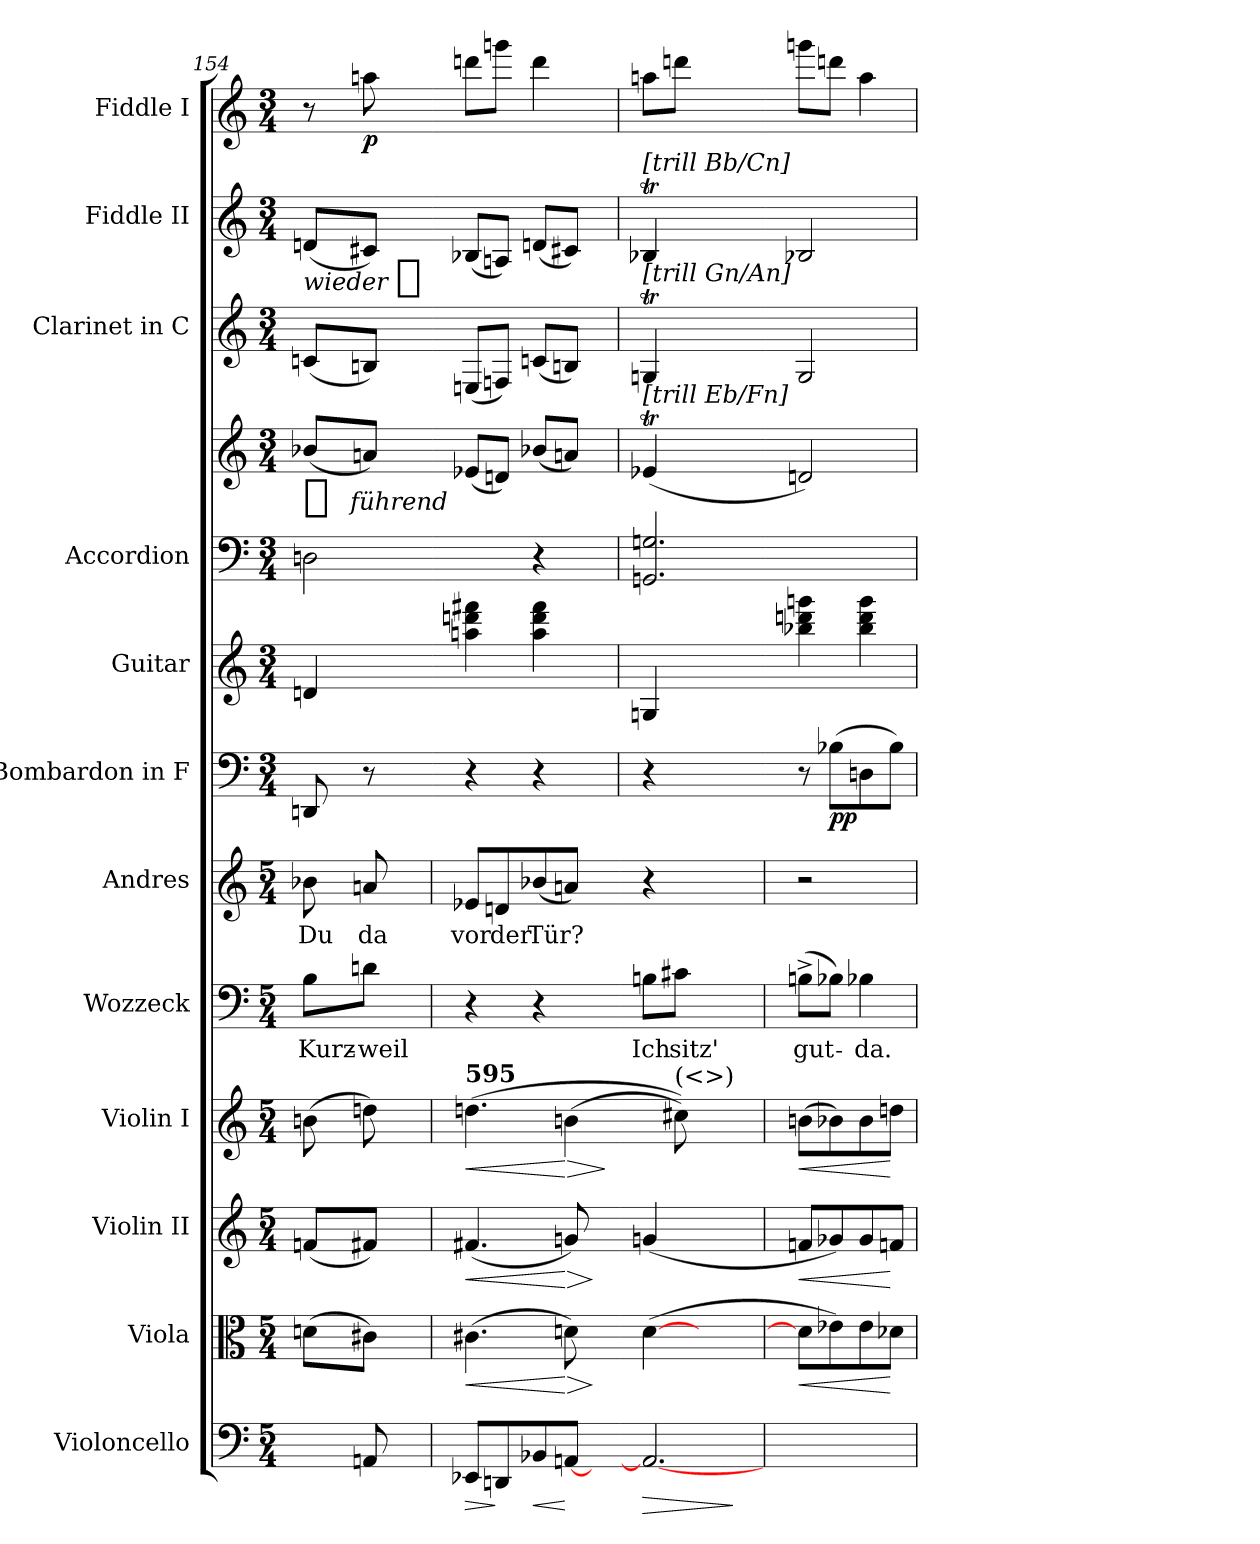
**kern	**dynam	**kern	**dynam	**kern	**dynam	**kern	**dynam	**kern	**text	**kern	**text	**kern	**dynam	**kern	**kern	**kern	**dynam	**kern	**kern	**dynam	**kern	**dynam
*part12	*part12	*part11	*part11	*part10	*part10	*part9	*part9	*part8	*part8	*part7	*part7	*part6	*part6	*part5	*part4	*part4	*part4	*part3	*part2	*part2	*part1	*part1
*staff13	*staff13	*staff12	*staff12	*staff11	*staff11	*staff10	*staff10	*staff9	*staff9	*staff8	*staff8	*staff7	*staff7	*staff6	*staff5	*staff4	*staff4/5	*staff3	*staff2	*staff2	*staff1	*staff1
*I"Violoncello	*	*I"Viola	*	*I"Violin II	*	*I"Violin I	*	*I"Wozzeck	*	*I"Andres	*	*I"Bombardon in F	*	*I"Guitar	*I"Accordion	*	*	*I"Clarinet in C	*I"Fiddle II	*	*I"Fiddle I	*
*I'Vc.	*	*I'Vla.	*	*I'Vln. II	*	*I'Vln. I	*	*I'Woz.	*	*I'And.	*	*	*	*I'Gtr.	*I'Acc.	*	*	*I'Cl.	*I'Fid. II	*	*I'Fid. I	*
*clefF4	*	*clefC3	*	*clefG2	*	*clefG2	*	*clefF4	*	*clefG2	*	*clefF4	*	*clefG2	*clefF4	*clefG2	*	*clefG2	*clefG2	*	*clefG2	*
*	*	*	*	*	*	*	*	*	*	*ITrd7c12	*	*ITrd4c7	*	*ITrd7c12	*	*	*	*	*	*	*	*
*k[]	*	*k[]	*	*k[]	*	*k[]	*	*k[]	*	*k[]	*	*	*	*k[]	*k[]	*k[]	*	*k[]	*k[]	*	*k[]	*
*M5/4	*	*M5/4	*	*M5/4	*	*M5/4	*	*M5/4	*	*M5/4	*	*M3/4	*	*M3/4	*M3/4	*M3/4	*	*M3/4	*M3/4	*	*M3/4	*
=154	=154	=154	=154	=154	=154	=154	=154	=154	=154	=154	=154	=154	=154	=154	=154	=154	=154	=154	=154	=154	=154	=154
!	!	!	!	!	!	!	!	!	!	!	!	!	!	!	!	!	!LO:DY:t=%s führend	!	!	!LO:DY:t=wieder %s	!	!
8ryy	.	(8dnL	.	(8fnL	.	(8bn	.	8B\L	Kurz-	8B-X	Du	8GGGn	.	4Dn	2Dn	(8b-X/L	f	(8cn/L	(8dn/L	p	8r	.
8AAn	.	8c#XJ)	.	8f#XJ)	.	8ddn)	.	8dn\J	weil	8An	da	8r	.	.	.	8an/J)	.	8Bn/J)	8c#X/J)	.	8aan	p
4ryy	.	4ryy	.	4ryy	.	4ryy	.	4ryy	.	4ryy	.	4ryy	.	4ryy	.	4ryy	.	4ryy	4ryy	.	4ryy	.
=	=-	=	=-	=	=-	=	=-	=	=-	=	=-	=-	=-	=-	=-	=-	=-	=-	=-	=-	=-	=-
!	!	!	!	!	!	!LO:TX:a:B:t=595	!	!	!	!	!	!	!	!	!	!	!	!	!	!	!	!
!	!LO:HP:b	!	!LO:HP:b	!	!LO:HP:b	!	!LO:HP:b	!	!	!	!	!	!	!	!	!	!	!	!	!	!	!
8EE-XL	>	(4.c#X	<	(4.f#X	<	(4.ddn	<	4r	.	8E-XL	vor	4r	.	4an 4ddn 4ff#X	4ryy	(8e-X/L	.	(8En/L	(8B-X/L	.	8dddn\L	.
8DDn	]	.	.	.	.	.	.	.	.	8Dn	der	.	.	.	.	8dn/J)	.	8Fn/J)	8An/J)	.	8gggn\J	.
!	!LO:HP:b	!	!	!	!	!	!	!	!	!	!	!	!	!	!	!	!	!	!	!	!	!
8BB-Xi	<	.	.	.	.	.	.	4r	.	(8B-X	Tür?	4r	.	4a 4dd 4ff#	4r	(8b-X/L	.	(8cn/L	(8dn/L	.	4ddd	.
!	!	!	!LO:HP:n=1:b	!	!LO:HP:n=1:b	!	!LO:HP:n=1:b	!	!	!	!	!	!	!	!	!	!	!	!	!	!	!
[8AAnJ	[	8dn)	[ >	8gn)	[ >	(4bn	[ >	.	.	8AnJ)	.	.	.	.	.	8an/J)	.	8Bn/J)	8c#X/J)	.	.	.
8ryy	.	8ryy	]	8ryy	]	.	.	8ryy	.	8ryy	.	8ryy	.	8ryy	8ryy	8ryy	.	8ryy	8ryy	.	8ryy	.
.	.	.	.	.	.	.	]	.	.	.	.	.	.	.	.	.	.	.	.	.	.	.
=155-	=155	=155-	=155	=155-	=155	=155-	=155	=155-	=155	=155-	=155	=155	=155	=155	=155	=155	=155	=155	=155	=155	=155	=155
!	!	!	!	!	!	!	!	!	!	!	!	!	!	!	!	!	!	!	!LO:TX:a:t=[trill Bb/Cn]	!	!	!
!	!	!	!	!	!	!	!	!	!	!	!	!	!	!	!	!	!	!LO:TX:a:t=[trill Gn/An]	!	!	!	!
!	!	!	!	!	!	!	!	!	!	!	!	!	!	!	!	!LO:TX:a:t=[trill Eb/Fn]	!	!	!	!	!	!
!	!LO:HP:b	!	!	!	!	!	!	!	!	!	!	!	!	!	!	!	!	!	!	!	!	!
2.AA_	>	([4d	.	(4gn	.	8ryy	.	8Bn\L	Ich	4r	.	4r	.	4GGn	2.GGn 2.Gn!	(4e-XT	.	4GnT	4B-XT	.	8aan\L	.
!	!	!	!	!	!	!LO:TX:a:t=(<>)	!	!	!	!	!	!	!	!	!	!	!	!	!	!	!	!
.	.	.	.	.	.	8cc#X))	.	8c#X\J	sitz'	.	.	.	.	.	.	.	.	.	.	.	8dddn\J	.
.	.	2ryy	.	2ryy	.	2ryy	.	2ryy	.	2ryy	.	2ryy	.	2ryy	.	2ryy	.	2ryy	2ryy	.	2ryy	.
.	]	.	.	.	.	.	.	.	.	.	.	.	.	.	.	.	.	.	.	.	.	.
=	=-	=	=-	=	=-	=	=-	=	=-	=	=-	=-	=-	=-	=-	=-	=-	=-	=-	=-	=-	=-
!	!	!	!LO:HP:b	!	!LO:HP:b	!	!LO:HP:b	!	!	!	!	!	!	!	!	!	!	!	!	!	!	!
2ryy	.	8dL]	<	8fnL	<	(8bnL	<	(8Bn^\L	gut-	2r	.	8r	.	4b-X 4ddn 4ggn	2ryy	2dn)	.	2G	2B-X	.	8gggn\L	.
.	.	8e-X)	.	8g-X)	.	8b-X)	.	8B-X\J)	.	.	.	(8E-XL	pp	.	.	.	.	.	.	.	8dddn\J	.
.	.	8e-i	.	8g-i	.	8b-i	.	4B-X	da.	.	.	8GGn	.	4b- 4dd 4gg	.	.	.	.	.	.	4aa	.
.	.	8d-XJ	[	8fnJ	[	8ddnJ	[	.	.	.	.	8E-J)	.	.	.	.	.	.	.	.	.	.
=	=	=	=	=	=	=	=	=	=	=	=	=	=	=	=	=	=	=	=	=	=	=
*-	*-	*-	*-	*-	*-	*-	*-	*-	*-	*-	*-	*-	*-	*-	*-	*-	*-	*-	*-	*-	*-	*-
